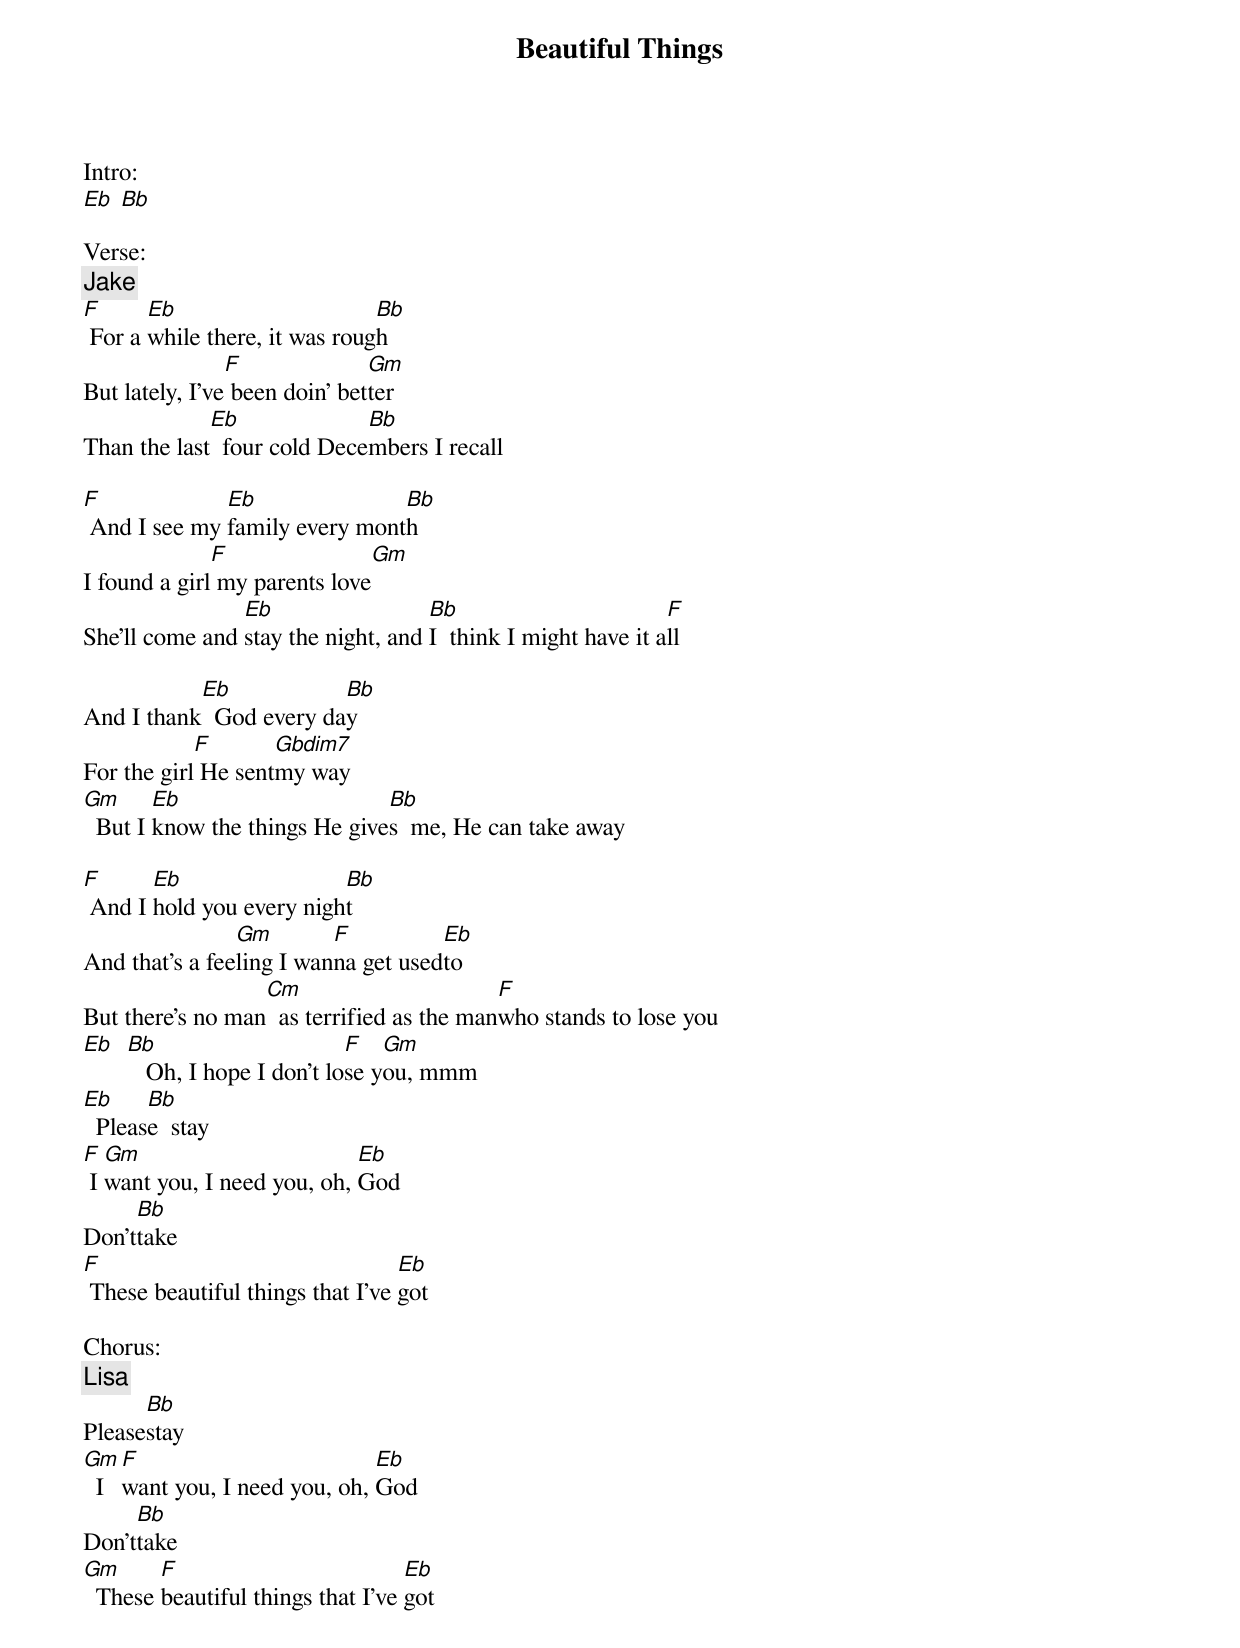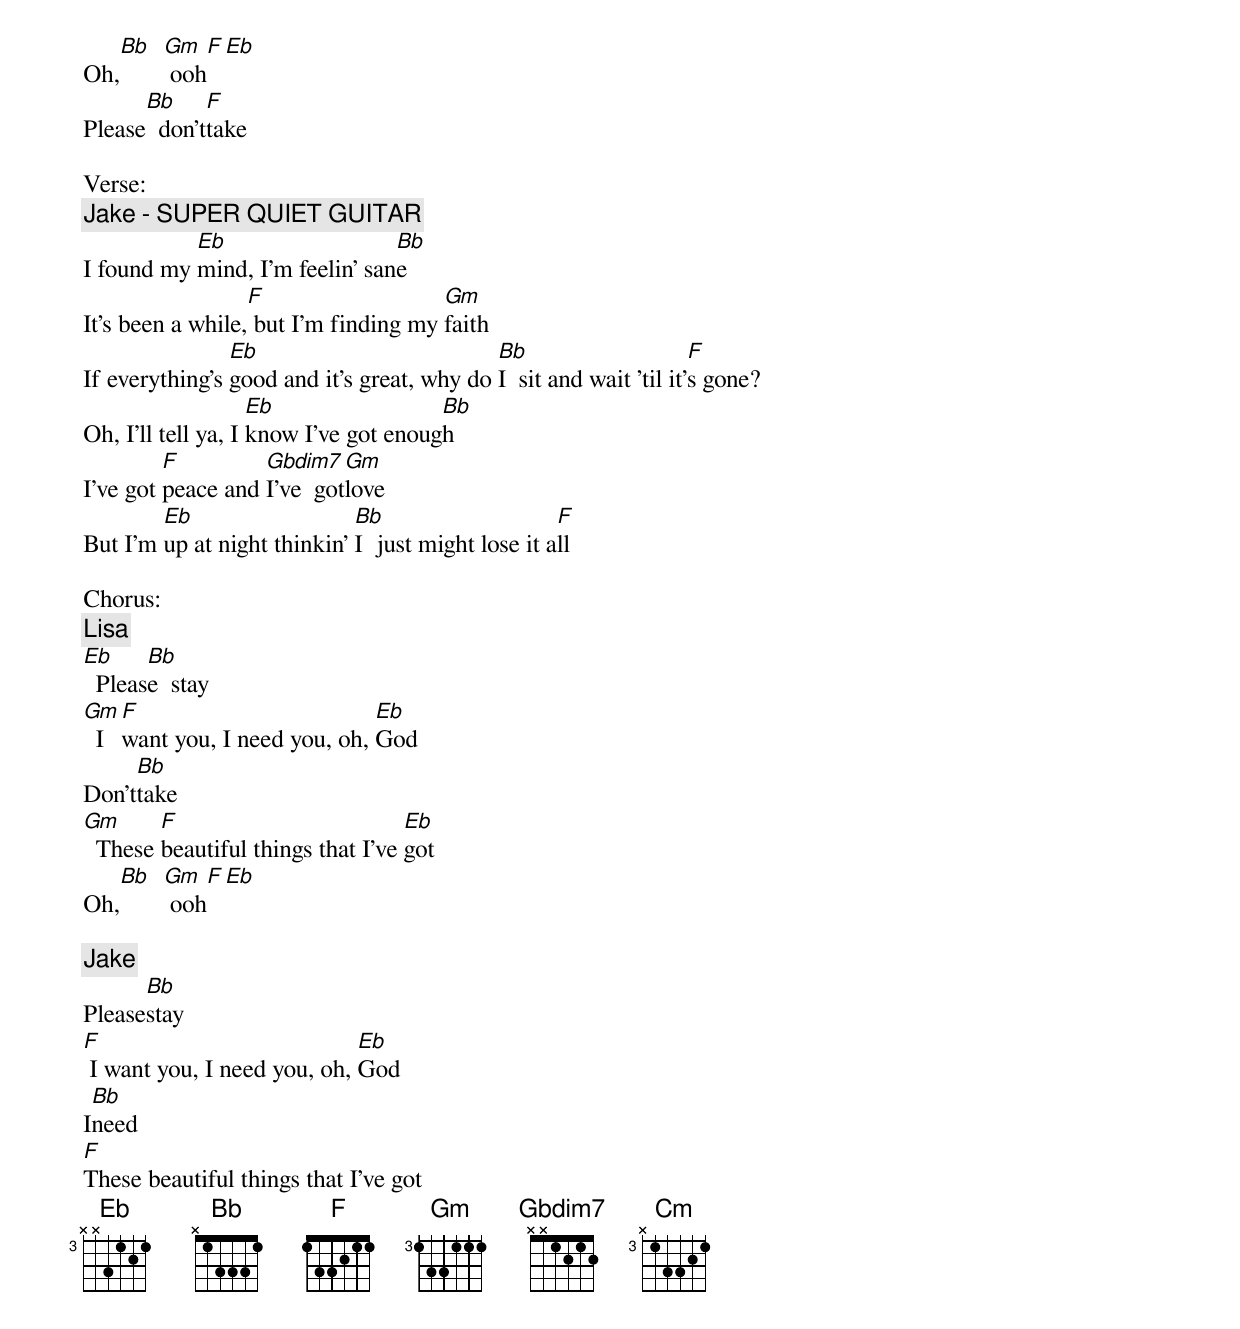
{title:Beautiful Things}
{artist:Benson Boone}
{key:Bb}
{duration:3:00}
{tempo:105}
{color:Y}

Intro:
[Eb] [Bb]

Verse:
{c: Jake}
[F] For a [Eb]while there, it was roug[Bb]h
But lately, I've[F] been doin' bet[Gm]ter
Than the last[Eb]  four cold Dece[Bb]mbers I recall

[F] And I see my [Eb]family every mont[Bb]h
I found a girl[F] my parents love[Gm]
She'll come and [Eb]stay the night, and [Bb]I  think I might have it a[F]ll

And I thank[Eb]  God every da[Bb]y
For the girl[F] He sent[Gbdim7]my way
[Gm]  But I [Eb]know the things He give[Bb]s  me, He can take away

[F] And I [Eb]hold you every nigh[Bb]t
And that's a fee[Gm]ling I wan[F]na get used[Eb]to
But there's no man[Cm]  as terrified as the man[F]who stands to lose you
[Eb]  [Bb]   Oh, I hope I don't lo[F]se y[Gm]ou, mmm
[Eb]  Pleas[Bb]e  stay
[F] I [Gm]want you, I need you, oh, [Eb]God
Don't[Bb]take
[F] These beautiful things that I've [Eb]got

Chorus:
{c: Lisa}
Please[Bb]stay
[Gm]  I [F]want you, I need you, oh, [Eb]God
Don't[Bb]take
[Gm]  These [F]beautiful things that I've [Eb]got
Oh,[Bb]  [Gm] ooh[F][Eb]
Please[Bb]  don't[F]take

Verse:
{c: Jake - SUPER QUIET GUITAR}
I found my [Eb]mind, I'm feelin' san[Bb]e
It's been a while,[F] but I'm finding my [Gm]faith
If everything's [Eb]good and it's great, why do [Bb]I  sit and wait 'til it'[F]s gone?
Oh, I'll tell ya, I [Eb]know I've got enoug[Bb]h
I've got [F]peace and [Gbdim7]I've  got[Gm]love
But I'm [Eb]up at night thinkin' [Bb]I  just might lose it a[F]ll

Chorus:
{c: Lisa}
[Eb]  Pleas[Bb]e  stay
[Gm]  I [F]want you, I need you, oh, [Eb]God
Don't[Bb]take
[Gm]  These [F]beautiful things that I've [Eb]got
Oh,[Bb]  [Gm] ooh[F][Eb]

{c: Jake}
Please[Bb]stay
[F] I want you, I need you, oh, [Eb]God
I[Bb]need
[F]These beautiful things that I've got
